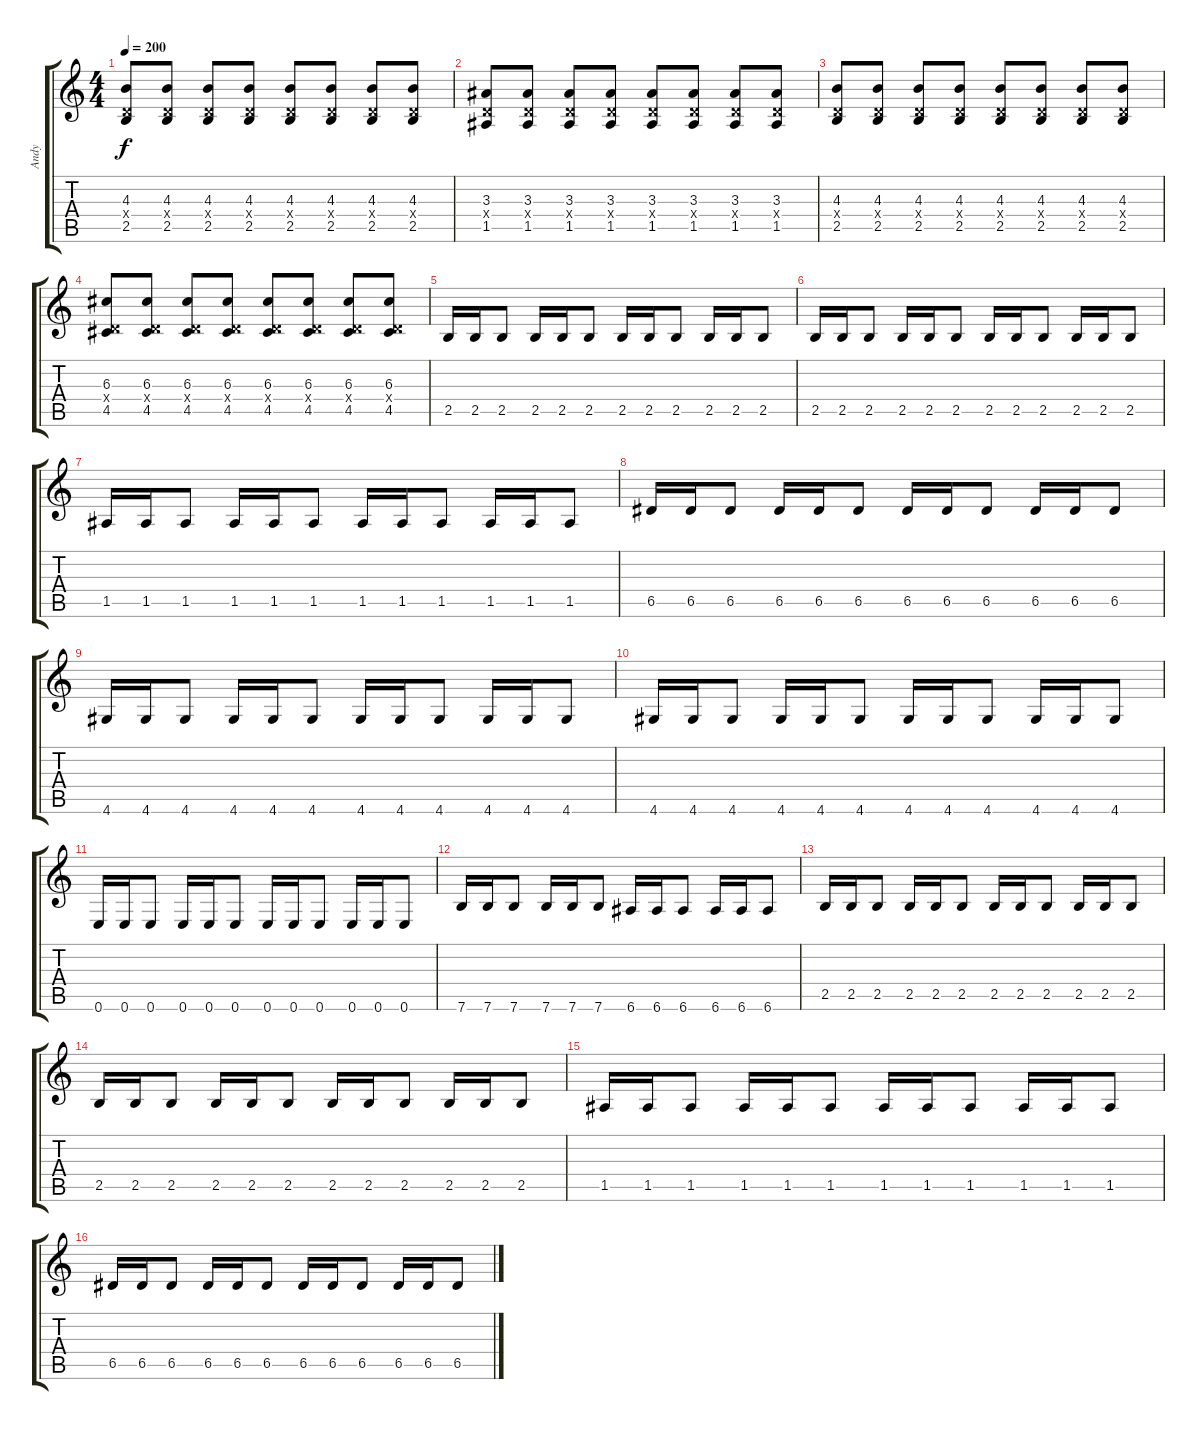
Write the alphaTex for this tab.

\track ("Andy" "Andy") {instrument distortionguitar}
\staff {score tabs}
\tuning (E4 B3 G3 D3 A2 E2) {hide}
\ts (4 4)
\tempo 200
\clef g2
\ks c
(4.3 0.4{x} 2.5).8{dy f} (4.3 0.4{x} 2.5).8 (4.3 0.4{x} 2.5).8 (4.3 0.4{x} 2.5).8 (4.3 0.4{x} 2.5).8 (4.3 0.4{x} 2.5).8 (4.3 0.4{x} 2.5).8 (4.3 0.4{x} 2.5).8 |
(3.3 0.4{x} 1.5).8 (3.3 0.4{x} 1.5).8 (3.3 0.4{x} 1.5).8 (3.3 0.4{x} 1.5).8 (3.3 0.4{x} 1.5).8 (3.3 0.4{x} 1.5).8 (3.3 0.4{x} 1.5).8 (3.3 0.4{x} 1.5).8 |
(4.3 0.4{x} 2.5).8 (4.3 0.4{x} 2.5).8 (4.3 0.4{x} 2.5).8 (4.3 0.4{x} 2.5).8 (4.3 0.4{x} 2.5).8 (4.3 0.4{x} 2.5).8 (4.3 0.4{x} 2.5).8 (4.3 0.4{x} 2.5).8 |
(6.3 0.4{x} 4.5).8 (6.3 0.4{x} 4.5).8 (6.3 0.4{x} 4.5).8 (6.3 0.4{x} 4.5).8 (6.3 0.4{x} 4.5).8 (6.3 0.4{x} 4.5).8 (6.3 0.4{x} 4.5).8 (6.3 0.4{x} 4.5).8 |
2.5.16 2.5.16 2.5.8 2.5.16 2.5.16 2.5.8 2.5.16 2.5.16 2.5.8 2.5.16 2.5.16 2.5.8 |
2.5.16 2.5.16 2.5.8 2.5.16 2.5.16 2.5.8 2.5.16 2.5.16 2.5.8 2.5.16 2.5.16 2.5.8 |
1.5.16 1.5.16 1.5.8 1.5.16 1.5.16 1.5.8 1.5.16 1.5.16 1.5.8 1.5.16 1.5.16 1.5.8 |
6.5.16 6.5.16 6.5.8 6.5.16 6.5.16 6.5.8 6.5.16 6.5.16 6.5.8 6.5.16 6.5.16 6.5.8 |
4.6.16 4.6.16 4.6.8 4.6.16 4.6.16 4.6.8 4.6.16 4.6.16 4.6.8 4.6.16 4.6.16 4.6.8 |
4.6.16 4.6.16 4.6.8 4.6.16 4.6.16 4.6.8 4.6.16 4.6.16 4.6.8 4.6.16 4.6.16 4.6.8 |
0.6.16 0.6.16 0.6.8 0.6.16 0.6.16 0.6.8 0.6.16 0.6.16 0.6.8 0.6.16 0.6.16 0.6.8 |
7.6.16 7.6.16 7.6.8 7.6.16 7.6.16 7.6.8 6.6.16 6.6.16 6.6.8 6.6.16 6.6.16 6.6.8 |
2.5.16 2.5.16 2.5.8 2.5.16 2.5.16 2.5.8 2.5.16 2.5.16 2.5.8 2.5.16 2.5.16 2.5.8 |
2.5.16 2.5.16 2.5.8 2.5.16 2.5.16 2.5.8 2.5.16 2.5.16 2.5.8 2.5.16 2.5.16 2.5.8 |
1.5.16 1.5.16 1.5.8 1.5.16 1.5.16 1.5.8 1.5.16 1.5.16 1.5.8 1.5.16 1.5.16 1.5.8 |
6.5.16 6.5.16 6.5.8 6.5.16 6.5.16 6.5.8 6.5.16 6.5.16 6.5.8 6.5.16 6.5.16 6.5.8
